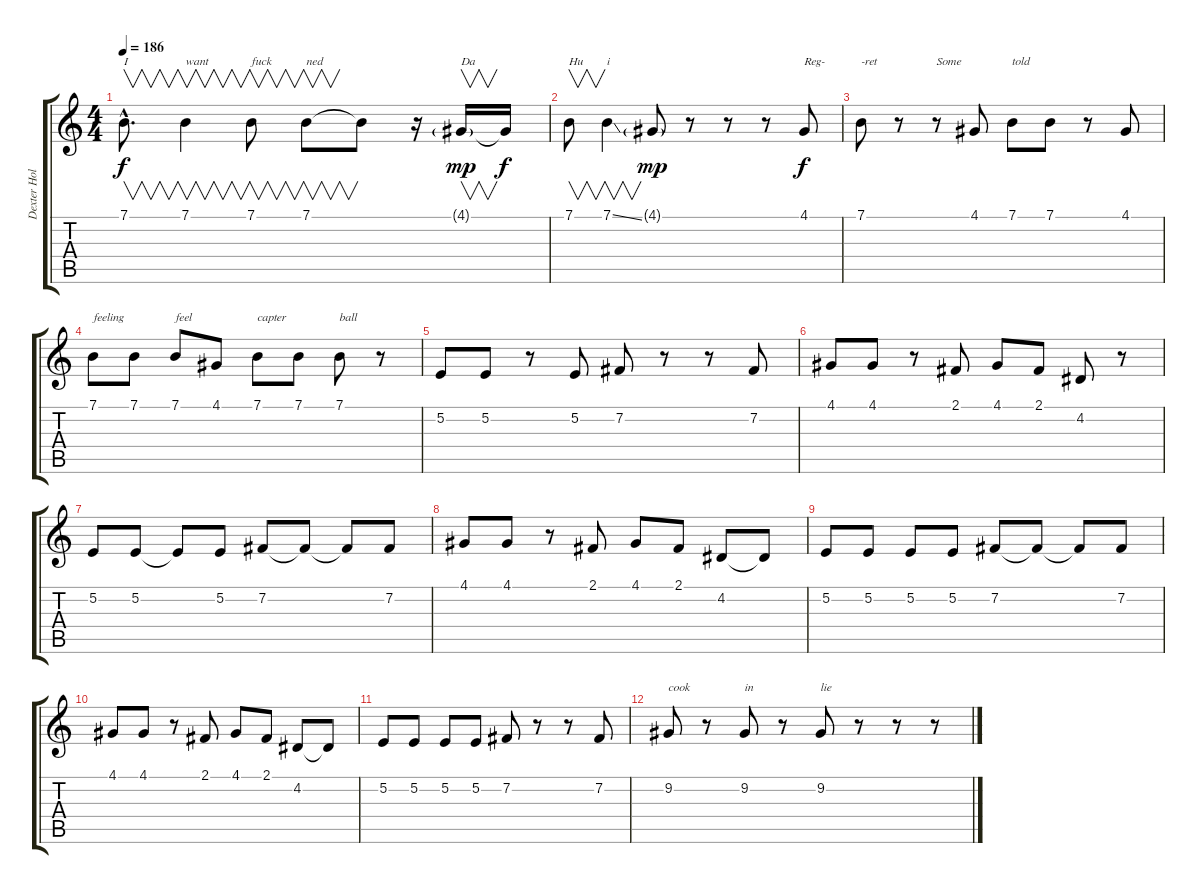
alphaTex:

\track ("Dexter Holland" "Dexter Hol") {instrument trombone}
\staff {score tabs}
\tuning (E4 B3 G3 D3 A2 E2) {hide}
\ts (4 4)
\tempo 186
\clef g2
\ks c
7.1{hac}.8{v d txt "I" dy f} 7.1.4{v txt "want"} 7.1.8{v txt "fuck"} 7.1.8{v txt "ned"} 7.1{t}.8 r.16 4.1{g}.16{v txt "Da" dy mp} 4.1{t}.16{dy f} |
7.1.8{v txt "Hu"} 7.1{ss}.4{v txt "i"} 4.1{g}.8{dy mp} r.8 r.8 r.8 4.1.8{txt "Reg-" dy f} |
7.1.8{txt "-ret"} r.8 r.8{txt "Some"} 4.1.8 7.1.8{txt "told"} 7.1.8 r.8 4.1.8 |
7.1.8{txt "feeling"} 7.1.8 7.1.8{txt "feel"} 4.1.8 7.1.8{txt "capter"} 7.1.8 7.1.8{txt "ball"} r.8 |
5.2.8 5.2.8 r.8 5.2.8 7.2.8 r.8 r.8 7.2.8 |
4.1.8 4.1.8 r.8 2.1.8 4.1.8 2.1.8 4.2.8 r.8 |
5.2.8 5.2.8 5.2{t}.8 5.2.8 7.2.8 7.2{t}.8 7.2{t}.8 7.2.8 |
4.1.8 4.1.8 r.8 2.1.8 4.1.8 2.1.8 4.2.8 4.2{t}.8 |
5.2.8 5.2.8 5.2.8 5.2.8 7.2.8 7.2{t}.8 7.2{t}.8 7.2.8 |
4.1.8 4.1.8 r.8 2.1.8 4.1.8 2.1.8 4.2.8 4.2{t}.8 |
5.2.8 5.2.8 5.2.8 5.2.8 7.2.8 r.8 r.8 7.2.8 |
9.2.8{txt "cook"} r.8 9.2.8{txt "in"} r.8 9.2.8{txt "lie"} r.8 r.8 r.8
